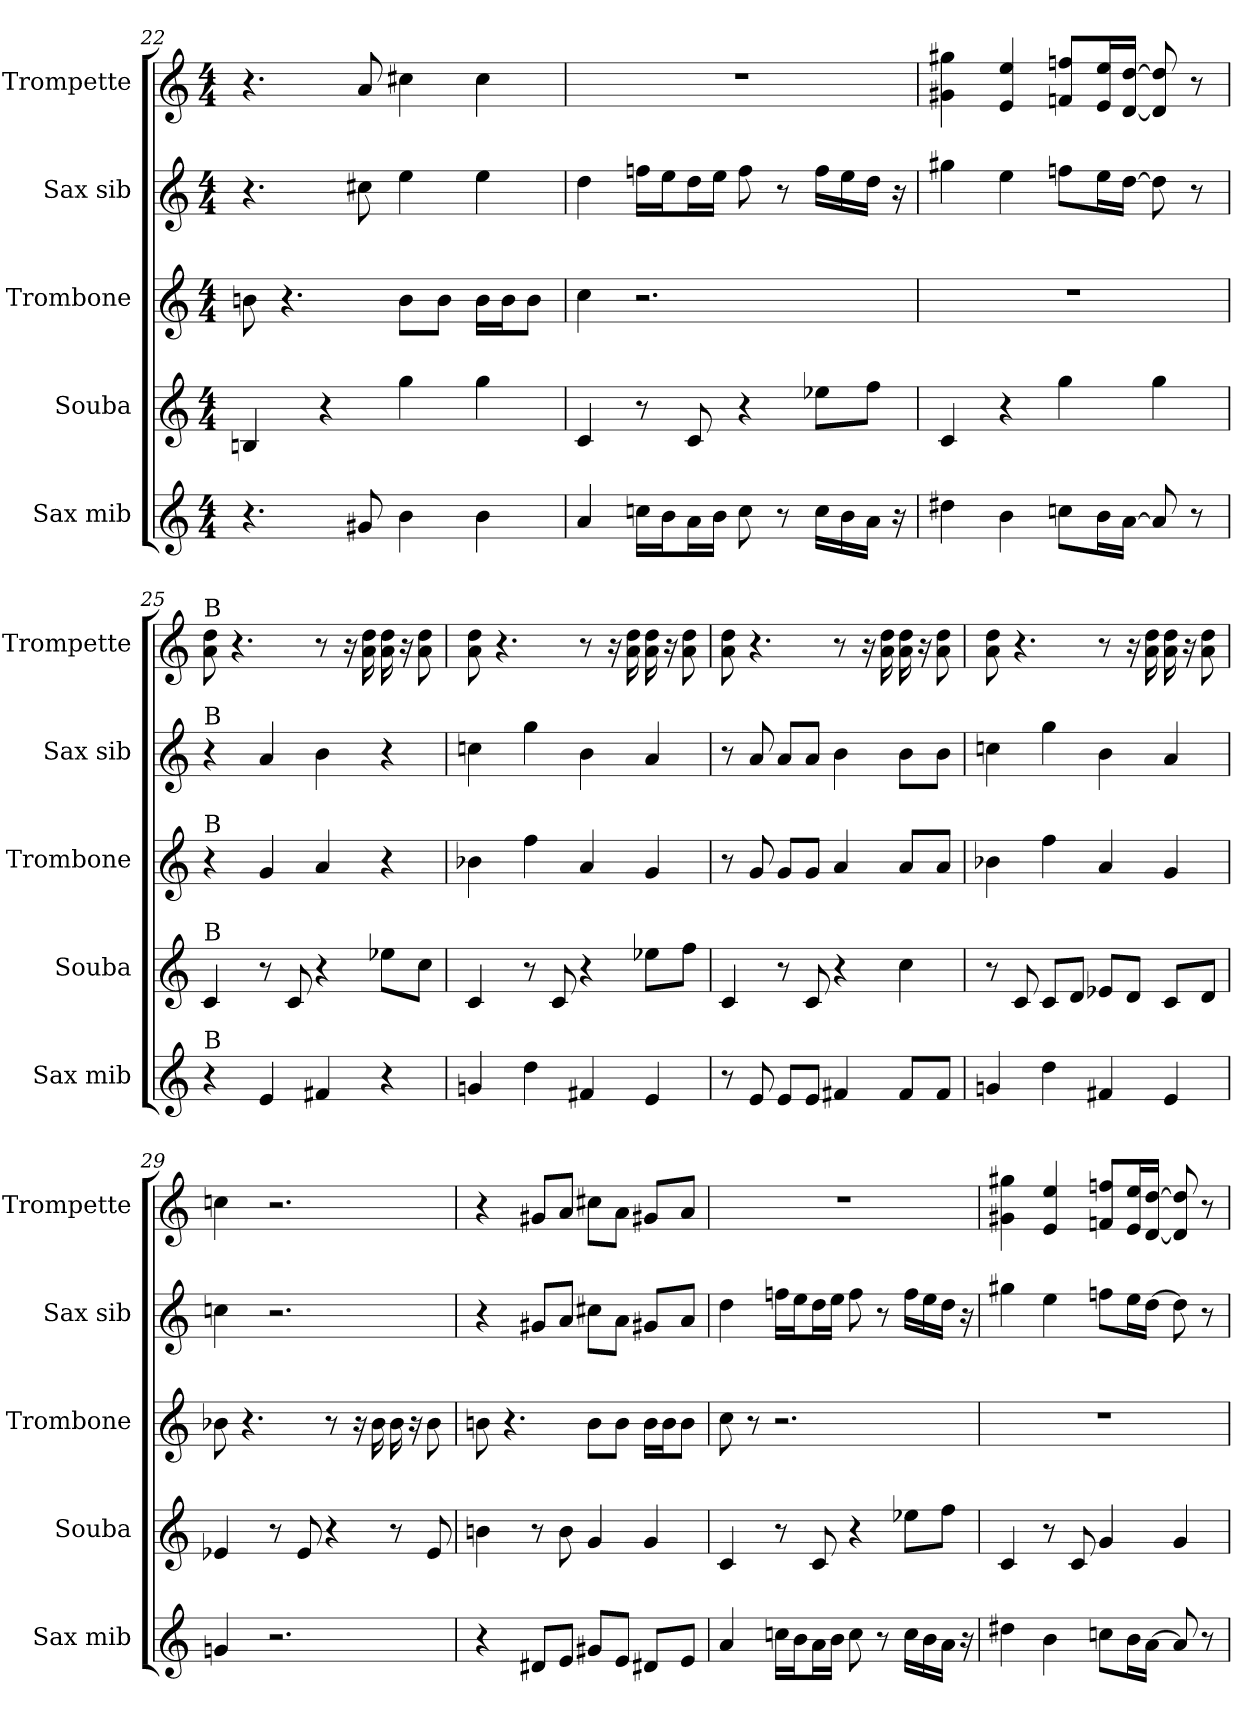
**kern	**kern	**kern	**kern	**kern
*part5	*part4	*part3	*part2	*part1
*staff5	*staff4	*staff3	*staff2	*staff1
*I"Sax mib	*I"Souba	*I"Trombone	*I"Sax sib	*I"Trompette
*I'Sax mib	*I'Souba	*I'Trombone	*I'Sax sib	*I'Trompette
*clefG2	*clefG2	*clefG2	*clefG2	*clefG2
*ITrd-2c-3	*ITrd15c26	*ITrd8c14	*ITrd1c2	*ITrd1c2
*M4/4	*M4/4	*M4/4	*M4/4	*M4/4
=22	=22	=22	=22	=22
4.r	4BBBn	8Bn	4.r	4.r
.	.	4.r	.	.
.	4r	.	.	.
8bn	.	.	8bn	8g
4dd	4G	8BL	4dd	4bn
.	.	8BJ	.	.
4dd	4G	16BLL	4dd	4b
.	.	16BJ	.	.
.	.	8BJ	.	.
=23	=23	=23	=23	=23
4cc	4CC	4c	4cc	1r
16ee-LL	8r	2.r	16ee-LL	.
16ddJ	.	.	16ddJ	.
16ccL	8CC	.	16ccL	.
16ddJJ	.	.	16ddJJ	.
8ee-	4r	.	8ee-	.
8r	.	.	8r	.
16ee-LL	8E-L	.	16ee-LL	.
16dd	.	.	16dd	.
16ccJJ	8FJ	.	16ccJJ	.
16r	.	.	16r	.
=24	=24	=24	=24	=24
4ff#X	4CC	1r	4ff#X	4f#X 4ff#X
4dd	4r	.	4dd	4d 4dd
8ee-L	4G	.	8ee-L	8e- 8ee-L
16ddL	.	.	16ddL	16d 16ddL
[16ccJJ	.	.	[16ccJJ	[16c [16ccJJ
8cc]	4G	.	8cc]	8c] 8cc]
8r	.	.	8r	8r
=25	=25	=25	=25	=25
!	!	!	!	!LO:TX:t=B
!	!	!	!LO:TX:t=B	!
!	!	!LO:TX:t=B	!	!
!	!LO:TX:t=B	!	!	!
!LO:TX:t=B	!	!	!	!
4r	4CC	4r	4r	8g 8cc
.	.	.	.	4.r
4g	8r	4G	4g	.
.	8CC	.	.	.
4an	4r	4A	4a	8r
.	.	.	.	16r
.	.	.	.	16g 16cc
4r	8E-L	4r	4r	16g 16cc
.	.	.	.	16r
.	8CJ	.	.	8g 8cc
=26	=26	=26	=26	=26
4b-	4CC	4B-	4b-	8g 8cc
.	.	.	.	4.r
4ff	8r	4f	4ff	.
.	8CC	.	.	.
4an	4r	4A	4a	8r
.	.	.	.	16r
.	.	.	.	16g 16cc
4g	8E-L	4G	4g	16g 16cc
.	.	.	.	16r
.	8FJ	.	.	8g 8cc
=27	=27	=27	=27	=27
8r	4CC	8r	8r	8g 8cc
8g	.	8G	8g	4.r
8gL	8r	8GL	8gL	.
8gJ	8CC	8GJ	8gJ	.
4an	4r	4A	4a	8r
.	.	.	.	16r
.	.	.	.	16g 16cc
8aL	4C	8AL	8aL	16g 16cc
.	.	.	.	16r
8aJ	.	8AJ	8aJ	8g 8cc
=28	=28	=28	=28	=28
4b-	8r	4B-	4b-	8g 8cc
.	8CC	.	.	4.r
4ff	8CCL	4f	4ff	.
.	8DDJ	.	.	.
4an	8EE-L	4A	4a	8r
.	8DDJ	.	.	16r
.	.	.	.	16g 16cc
4g	8CCL	4G	4g	16g 16cc
.	.	.	.	16r
.	8DDJ	.	.	8g 8cc
=29	=29	=29	=29	=29
4b-	4EE-	8B-	4b-	4b-
.	.	4.r	.	.
2.r	8r	.	2.r	2.r
.	8EE-	.	.	.
.	4r	8r	.	.
.	.	16r	.	.
.	.	16B-	.	.
.	8r	16B-	.	.
.	.	16r	.	.
.	8EE-	8B-	.	.
=30	=30	=30	=30	=30
4r	4BBn	8Bn	4r	4r
.	.	4.r	.	.
8f#XL	8r	.	8f#XL	8f#XL
8gJ	8BB	.	8gJ	8gJ
8bnL	4GG	8BL	8bnL	8bnL
8gJ	.	8BJ	8gJ	8gJ
8f#XL	4GG	16BLL	8f#XL	8f#XL
.	.	16BJ	.	.
8gJ	.	8BJ	8gJ	8gJ
=31	=31	=31	=31	=31
4cc	4CC	8c	4cc	1r
.	.	8r	.	.
16ee-LL	8r	2.r	16ee-LL	.
16ddJ	.	.	16ddJ	.
16ccL	8CC	.	16ccL	.
16ddJJ	.	.	16ddJJ	.
8ee-	4r	.	8ee-	.
8r	.	.	8r	.
16ee-LL	8E-L	.	16ee-LL	.
16dd	.	.	16dd	.
16ccJJ	8FJ	.	16ccJJ	.
16r	.	.	16r	.
=32	=32	=32	=32	=32
4ff#X	4CC	1r	4ff#X	4f#X 4ff#X
4dd	8r	.	4dd	4d 4dd
.	8CC	.	.	.
8ee-L	4GG	.	8ee-L	8e- 8ee-L
16ddL	.	.	16ddL	16d 16ddL
[16ccJJ	.	.	[16ccJJ	[16c [16ccJJ
8cc]	4GG	.	8cc]	8c] 8cc]
8r	.	.	8r	8r
=	=	=	=	=
*-	*-	*-	*-	*-
